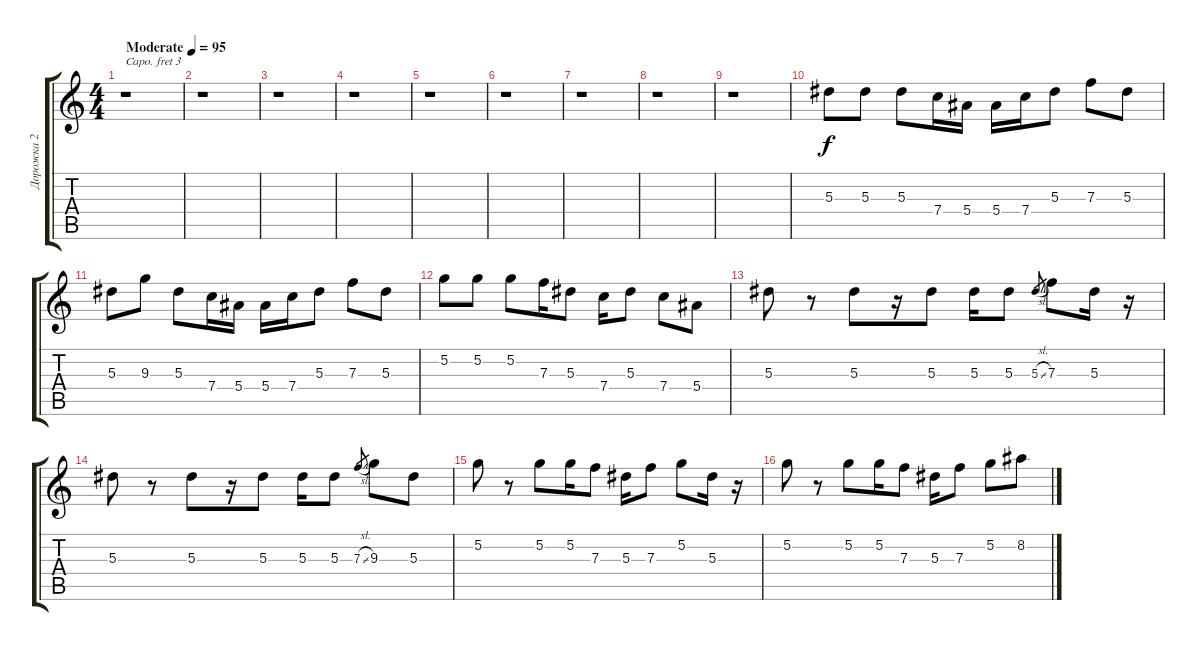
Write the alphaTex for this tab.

\track ("Дорожка 2" "Дорожка 2") {instrument acousticguitarsteel}
\staff {score tabs}
\capo 3
\tuning (E4 B3 G3 D3 A2 E2) {hide}
\ts (4 4)
\tempo (95 "Moderate")
\clef g2
\ks c
r.1{dy f instrument acousticguitarsteel} |
r.1 |
r.1 |
r.1 |
r.1 |
r.1 |
r.1 |
r.1 |
r.1 |
5.3.8 5.3.8 5.3.8 7.4.16 5.4.16 5.4.16 7.4.16 5.3.8 7.3.8 5.3.8 |
5.3.8 9.3.8 5.3.8 7.4.16 5.4.16 5.4.16 7.4.16 5.3.8 7.3.8 5.3.8 |
5.2.8 5.2.8 5.2.8 7.3.16 5.3.8 7.4.16 5.3.8 7.4.8 5.4.8 |
5.3.8 r.8 5.3.8 r.16 5.3.8 5.3.16 5.3.8 5.3{sl}.8{gr} 7.3.8 5.3.16 r.16 |
5.3.8 r.8 5.3.8 r.16 5.3.8 5.3.16 5.3.8 7.3{sl}.8{gr} 9.3.8 5.3.8 |
5.2.8 r.8 5.2.8 5.2.16 7.3.8 5.3.16 7.3.8 5.2.8 5.3.16 r.16 |
5.2.8 r.8 5.2.8 5.2.16 7.3.8 5.3.16 7.3.8 5.2.8 8.2.8
